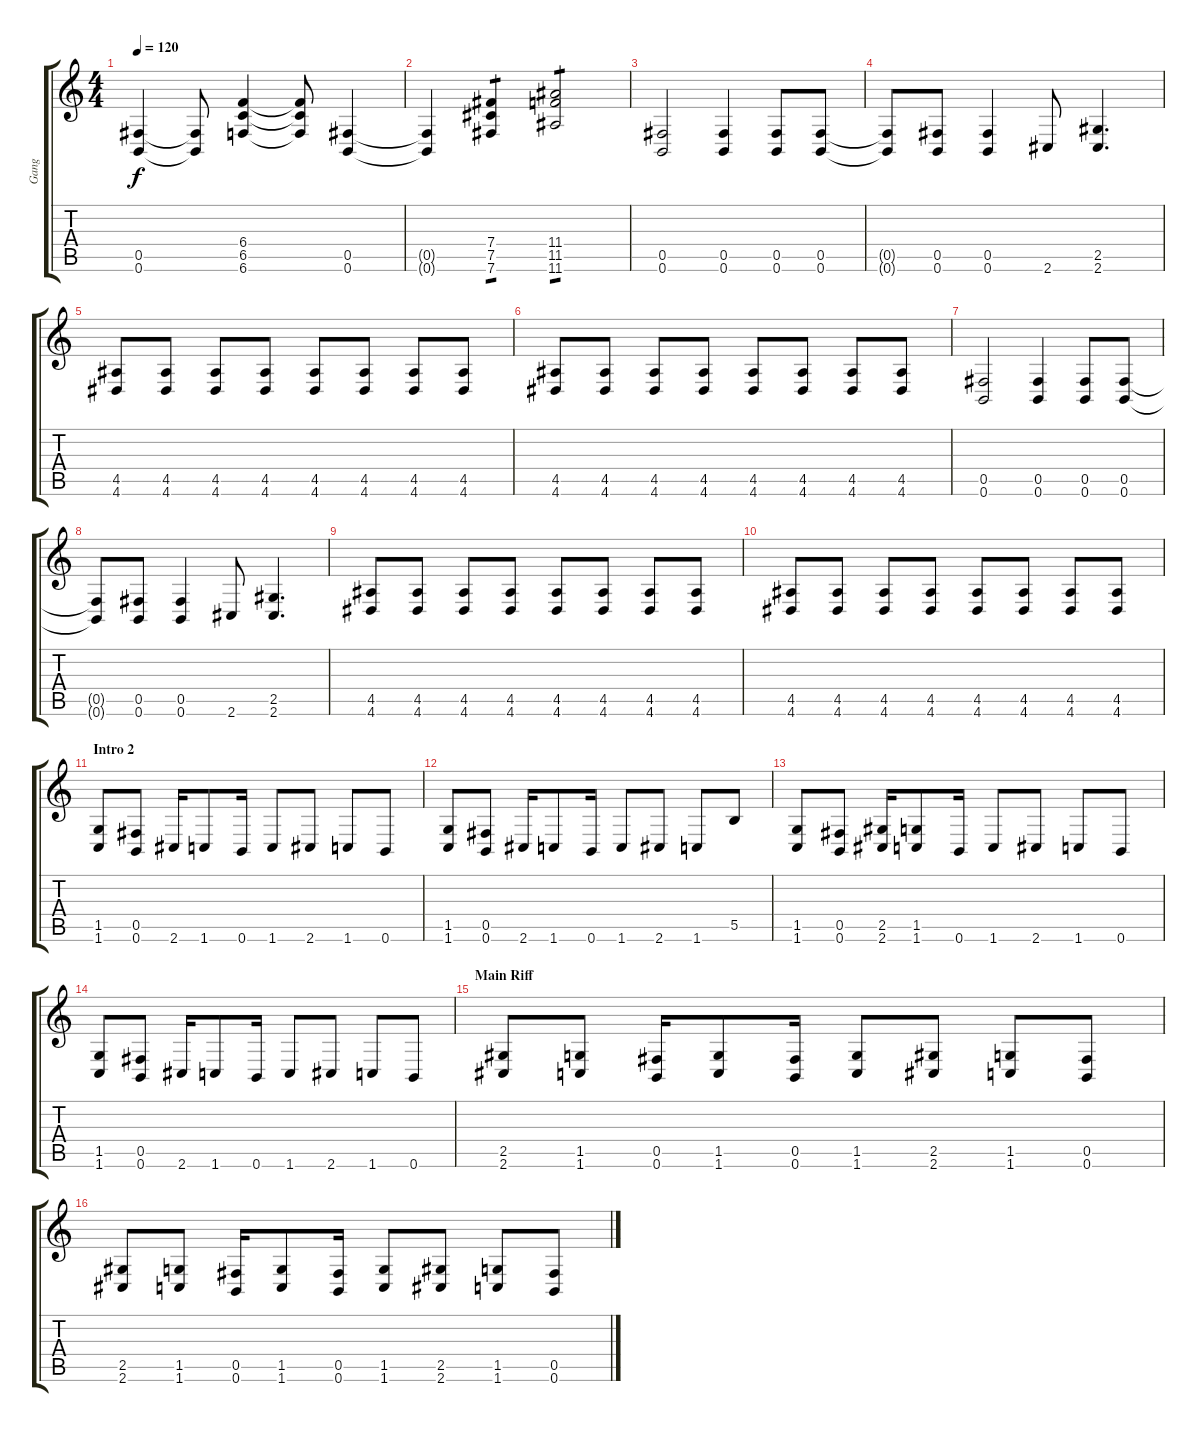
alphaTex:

\track ("Gang" "Gang") {instrument distortionguitar}
\staff {score tabs}
\tuning (Db4 Ab3 E3 B2 Gb2 B1) {hide}
\ts (4 4)
\tempo 120
\clef g2
\ks c
(0.5 0.6).4{dy f} (0.5{t} 0.6{t}).8 (6.4 6.5 6.6).4 (6.4{t} 6.5{t} 6.6{t}).8 (0.5 0.6).4 |
(0.5{t} 0.6{t}).4 (7.4 7.5 7.6).4{tp 1} (11.4 11.5 11.6).2{tp 1} |
(0.5 0.6).2 (0.5 0.6).4 (0.5 0.6).8 (0.5 0.6).8 |
(0.5{t} 0.6{t}).8 (0.5 0.6).8 (0.5 0.6).4 2.6.8 (2.5 2.6).4{d} |
(4.5 4.6).8 (4.5 4.6).8 (4.5 4.6).8 (4.5 4.6).8 (4.5 4.6).8 (4.5 4.6).8 (4.5 4.6).8 (4.5 4.6).8 |
(4.5 4.6).8 (4.5 4.6).8 (4.5 4.6).8 (4.5 4.6).8 (4.5 4.6).8 (4.5 4.6).8 (4.5 4.6).8 (4.5 4.6).8 |
(0.5 0.6).2 (0.5 0.6).4 (0.5 0.6).8 (0.5 0.6).8 |
(0.5{t} 0.6{t}).8 (0.5 0.6).8 (0.5 0.6).4 2.6.8 (2.5 2.6).4{d} |
(4.5 4.6).8 (4.5 4.6).8 (4.5 4.6).8 (4.5 4.6).8 (4.5 4.6).8 (4.5 4.6).8 (4.5 4.6).8 (4.5 4.6).8 |
(4.5 4.6).8 (4.5 4.6).8 (4.5 4.6).8 (4.5 4.6).8 (4.5 4.6).8 (4.5 4.6).8 (4.5 4.6).8 (4.5 4.6).8 |
\section ("" "Intro 2")
(1.5 1.6).8 (0.5 0.6).8 2.6.16 1.6.8 0.6.16 1.6.8 2.6.8 1.6.8 0.6.8 |
(1.5 1.6).8 (0.5 0.6).8 2.6.16 1.6.8 0.6.16 1.6.8 2.6.8 1.6.8 5.5.8 |
(1.5 1.6).8 (0.5 0.6).8 (2.5 2.6).16 (1.5 1.6).8 0.6.16 1.6.8 2.6.8 1.6.8 0.6.8 |
(1.5 1.6).8 (0.5 0.6).8 2.6.16 1.6.8 0.6.16 1.6.8 2.6.8 1.6.8 0.6.8 |
\section ("" "Main Riff")
(2.5 2.6).8 (1.5 1.6).8 (0.5 0.6).16 (1.5 1.6).8 (0.5 0.6).16 (1.5 1.6).8 (2.5 2.6).8 (1.5 1.6).8 (0.5 0.6).8 |
(2.5 2.6).8 (1.5 1.6).8 (0.5 0.6).16 (1.5 1.6).8 (0.5 0.6).16 (1.5 1.6).8 (2.5 2.6).8 (1.5 1.6).8 (0.5 0.6).8
